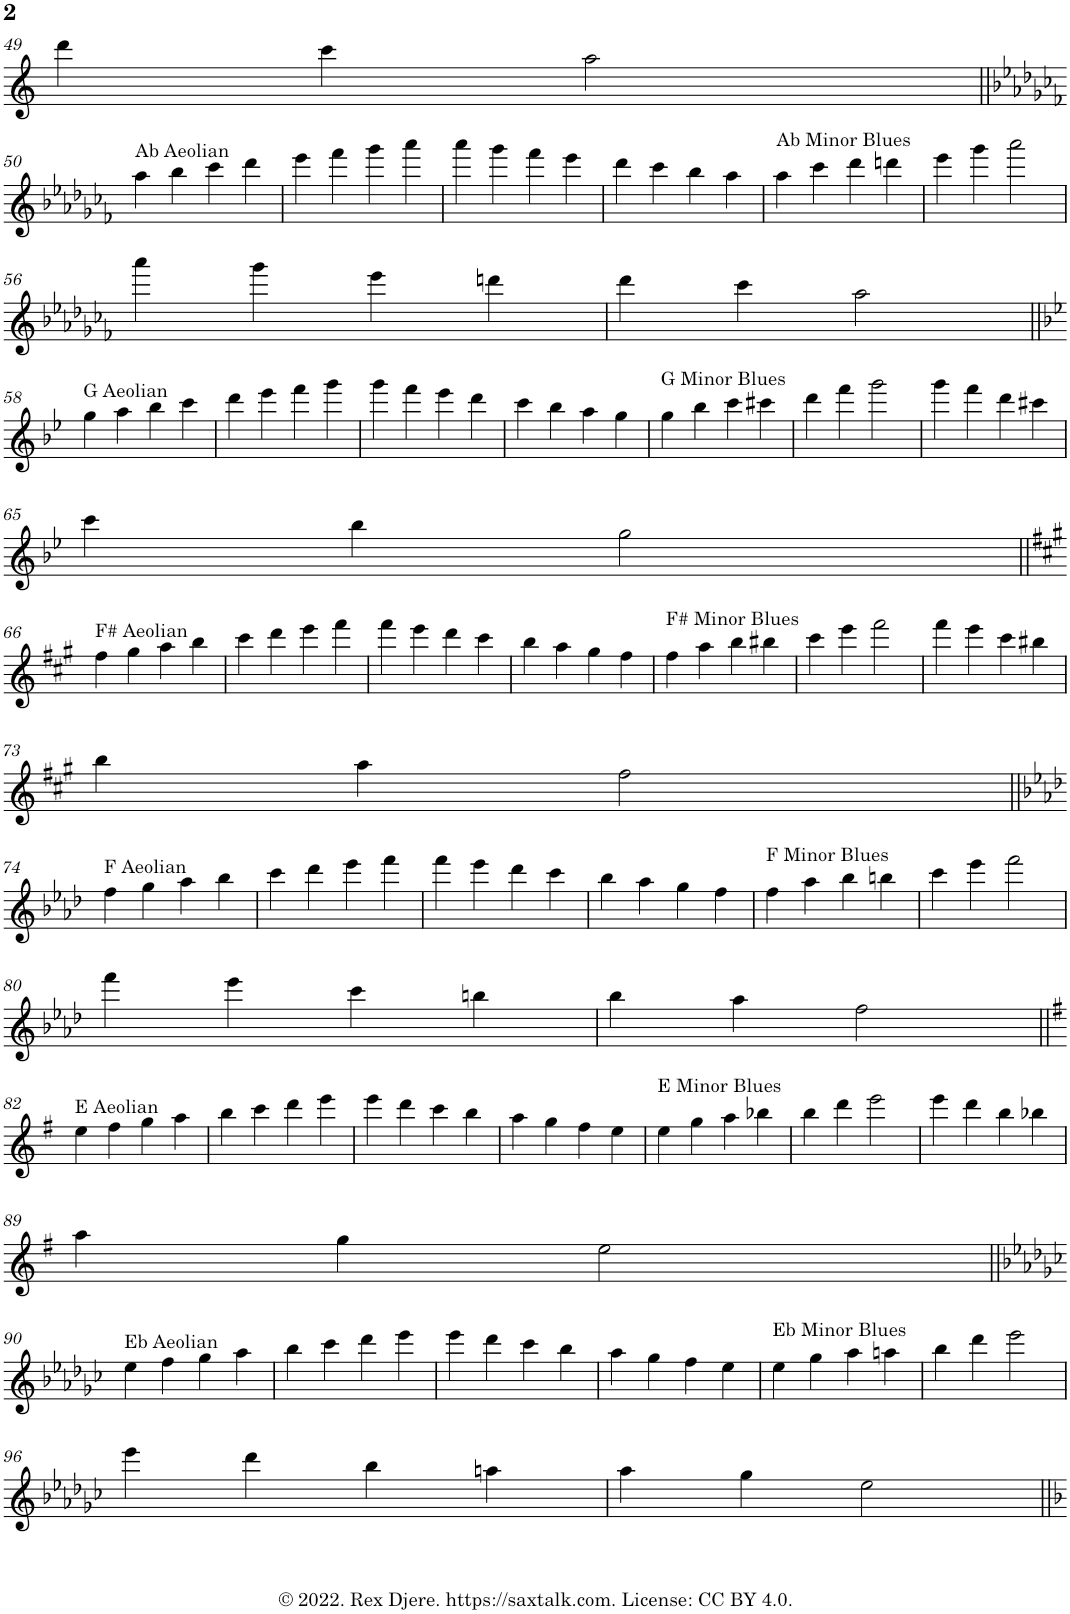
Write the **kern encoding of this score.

**kern
*part1
*staff1
*I"Alto Saxophone
*I'A. Sax.
!!LO:PB:g=z
*clefG2
*Trd5c9
*k[]
*M4/4
=49
4ddd\
4ccc\
2aa\
!!LO:LB:g=z
=50||
*k[b-e-a-d-g-c-f-]
!LO:TX:a:t=Ab Aeolian
4aa-\
4bb-\
4ccc-\
4ddd-\
=51
4eee-\
4fff-\
4ggg-\
4aaa-\
=52
4aaa-\
4ggg-\
4fff-\
4eee-\
=53
4ddd-\
4ccc-\
4bb-\
4aa-\
=54
!LO:TX:a:t=Ab Minor Blues
4aa-\
4ccc-\
4ddd-\
4dddn\
=55
4eee-\
4ggg-\
2aaa-\
!!LO:LB:g=z
=56
4aaa-\
4ggg-\
4eee-\
4dddn\
=57
4ddd-\
4ccc-\
2aa-\
!!LO:LB:g=z
=58||
*k[b-e-]
!LO:TX:a:t=G Aeolian
4gg\
4aa\
4bb-\
4ccc\
=59
4ddd\
4eee-\
4fff\
4ggg\
=60
4ggg\
4fff\
4eee-\
4ddd\
=61
4ccc\
4bb-\
4aa\
4gg\
=62
!LO:TX:a:t=G Minor Blues
4gg\
4bb-\
4ccc\
4ccc#X\
=63
4ddd\
4fff\
2ggg\
=64
4ggg\
4fff\
4ddd\
4ccc#X\
!!LO:LB:g=z
=65
4ccc\
4bb-\
2gg\
!!LO:LB:g=z
=66||
*k[f#c#g#]
!LO:TX:a:t=F# Aeolian
4ff#\
4gg#\
4aa\
4bb\
=67
4ccc#\
4ddd\
4eee\
4fff#\
=68
4fff#\
4eee\
4ddd\
4ccc#\
=69
4bb\
4aa\
4gg#\
4ff#\
=70
!LO:TX:a:t=F# Minor Blues
4ff#\
4aa\
4bb\
4bb#X\
=71
4ccc#\
4eee\
2fff#\
=72
4fff#\
4eee\
4ccc#\
4bb#X\
!!LO:LB:g=z
=73
4bb\
4aa\
2ff#\
!!LO:LB:g=z
=74||
*k[b-e-a-d-]
!LO:TX:a:t=F Aeolian
4ff\
4gg\
4aa-\
4bb-\
=75
4ccc\
4ddd-\
4eee-\
4fff\
=76
4fff\
4eee-\
4ddd-\
4ccc\
=77
4bb-\
4aa-\
4gg\
4ff\
=78
!LO:TX:a:t=F Minor Blues
4ff\
4aa-\
4bb-\
4bbn\
=79
4ccc\
4eee-\
2fff\
!!LO:LB:g=z
=80
4fff\
4eee-\
4ccc\
4bbn\
=81
4bb-\
4aa-\
2ff\
!!LO:LB:g=z
=82||
*k[f#]
!LO:TX:a:t=E Aeolian
4ee\
4ff#\
4gg\
4aa\
=83
4bb\
4ccc\
4ddd\
4eee\
=84
4eee\
4ddd\
4ccc\
4bb\
=85
4aa\
4gg\
4ff#\
4ee\
=86
!LO:TX:a:t=E Minor Blues
4ee\
4gg\
4aa\
4bb-X\
=87
4bb\
4ddd\
2eee\
=88
4eee\
4ddd\
4bb\
4bb-X\
!!LO:LB:g=z
=89
4aa\
4gg\
2ee\
!!LO:LB:g=z
=90||
*k[b-e-a-d-g-c-]
!LO:TX:a:t=Eb Aeolian
4ee-\
4ff\
4gg-\
4aa-\
=91
4bb-\
4ccc-\
4ddd-\
4eee-\
=92
4eee-\
4ddd-\
4ccc-\
4bb-\
=93
4aa-\
4gg-\
4ff\
4ee-\
=94
!LO:TX:a:t=Eb Minor Blues
4ee-\
4gg-\
4aa-\
4aan\
=95
4bb-\
4ddd-\
2eee-\
!!LO:LB:g=z
=96
4eee-\
4ddd-\
4bb-\
4aan\
=97
4aa-\
4gg-\
2ee-\
=||
*-
